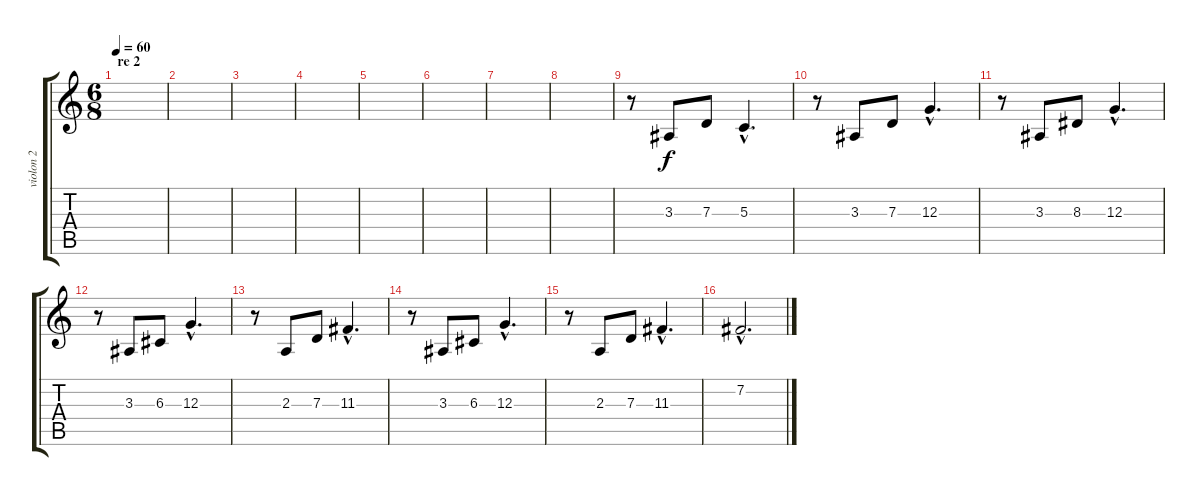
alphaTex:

\track ("violon 2" "violon 2") {instrument violin}
\staff {score tabs}
\tuning (E4 B3 G3 D3 A2 E2) {hide}
\ts (6 8)
\section ("" "re 2")
\tempo 60
\clef g2
\ks c
|
|
|
|
|
|
|
|
r.8{instrument stringensemble2} 3.3.8 7.3.8 5.3{hac}.4{d} |
r.8 3.3.8 7.3.8 12.3{hac}.4{d} |
r.8 3.3.8 8.3.8 12.3{hac}.4{d} |
r.8 3.3.8 6.3.8 12.3{hac}.4{d} |
r.8 2.3.8 7.3.8 11.3{hac}.4{d} |
r.8 3.3.8 6.3.8 12.3{hac}.4{d} |
r.8 2.3.8 7.3.8 11.3{hac}.4{d} |
7.2{hac}.2{d}
